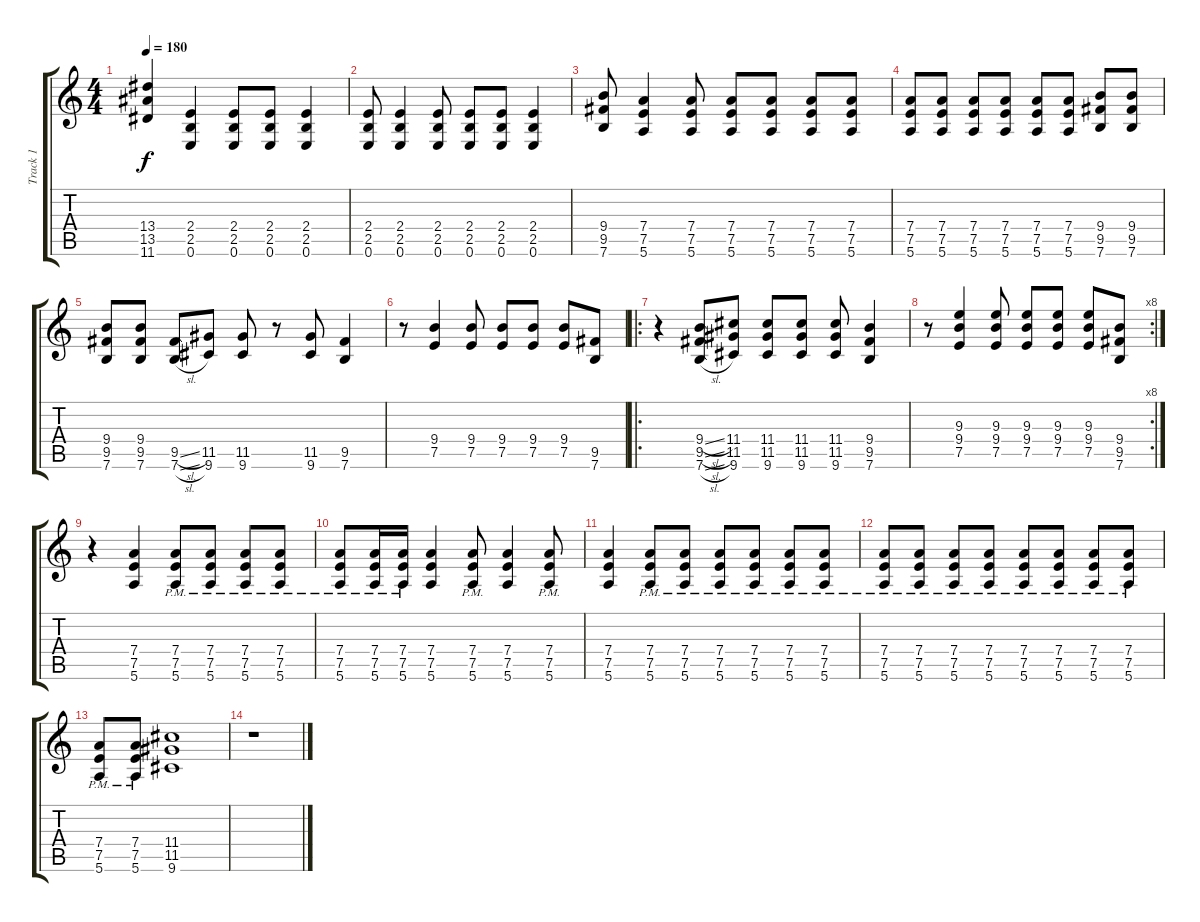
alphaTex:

\track ("Track 1" "Track 1") {instrument distortionguitar}
\staff {score tabs}
\tuning (E4 B3 G3 D3 A2 E2) {hide}
\ts (4 4)
\tempo 180
\clef g2
\ks c
(13.4 13.5 11.6).4{dy f} (2.4 2.5 0.6).4 (2.4 2.5 0.6).8 (2.4 2.5 0.6).8 (2.4 2.5 0.6).4 |
(2.4 2.5 0.6).8 (2.4 2.5 0.6).4 (2.4 2.5 0.6).8 (2.4 2.5 0.6).8 (2.4 2.5 0.6).8 (2.4 2.5 0.6).4 |
(9.4 9.5 7.6).8 (7.4 7.5 5.6).4 (7.4 7.5 5.6).8 (7.4 7.5 5.6).8 (7.4 7.5 5.6).8 (7.4 7.5 5.6).8 (7.4 7.5 5.6).8 |
(7.4 7.5 5.6).8 (7.4 7.5 5.6).8 (7.4 7.5 5.6).8 (7.4 7.5 5.6).8 (7.4 7.5 5.6).8 (7.4 7.5 5.6).8 (9.4 9.5 7.6).8 (9.4 9.5 7.6).8 |
(9.4 9.5 7.6).8 (9.4 9.5 7.6).8 (9.5{sl} 7.6{sl}).8 (11.5 9.6).8 (11.5 9.6).8 r.8 (11.5 9.6).8 (9.5 7.6).4 |
r.8 (9.4 7.5).4 (9.4 7.5).8 (9.4 7.5).8 (9.4 7.5).8 (9.4 7.5).8 (9.5 7.6).8 |
\ro
r.4 (9.4{sl} 9.5{sl} 7.6{sl}).8 (11.4 11.5 9.6).8 (11.4 11.5 9.6).8 (11.4 11.5 9.6).8 (11.4 11.5 9.6).8 (9.4 9.5 7.6).4 |
\rc 8
r.8 (9.3 9.4 7.5).4 (9.3 9.4 7.5).8 (9.3 9.4 7.5).8 (9.3 9.4 7.5).8 (9.3 9.4 7.5).8 (9.4 9.5 7.6).8 |
r.4 (7.4 7.5 5.6).4 (7.4{pm} 7.5{pm} 5.6{pm}).8 (7.4{pm} 7.5{pm} 5.6{pm}).8 (7.4{pm} 7.5{pm} 5.6{pm}).8 (7.4{pm} 7.5{pm} 5.6{pm}).8 |
(7.4{pm} 7.5{pm} 5.6{pm}).8 (7.4{pm} 7.5{pm} 5.6{pm}).16 (7.4{pm} 7.5{pm} 5.6{pm}).16 (7.4 7.5 5.6).4 (7.4{pm} 7.5{pm} 5.6{pm}).8 (7.4 7.5 5.6).4 (7.4{pm} 7.5{pm} 5.6{pm}).8 |
(7.4 7.5 5.6).4 (7.4{pm} 7.5{pm} 5.6{pm}).8 (7.4{pm} 7.5{pm} 5.6{pm}).8 (7.4{pm} 7.5{pm} 5.6{pm}).8 (7.4{pm} 7.5{pm} 5.6{pm}).8 (7.4{pm} 7.5{pm} 5.6{pm}).8 (7.4{pm} 7.5{pm} 5.6{pm}).8 |
(7.4{pm} 7.5{pm} 5.6{pm}).8 (7.4{pm} 7.5{pm} 5.6{pm}).8 (7.4{pm} 7.5{pm} 5.6{pm}).8 (7.4{pm} 7.5{pm} 5.6{pm}).8 (7.4{pm} 7.5{pm} 5.6{pm}).8 (7.4{pm} 7.5{pm} 5.6{pm}).8 (7.4{pm} 7.5{pm} 5.6{pm}).8 (7.4{pm} 7.5{pm} 5.6{pm}).8 |
(7.4{pm} 7.5{pm} 5.6{pm}).8 (7.4{pm} 7.5{pm} 5.6{pm}).8 (11.4 11.5 9.6).1 |
r.1
